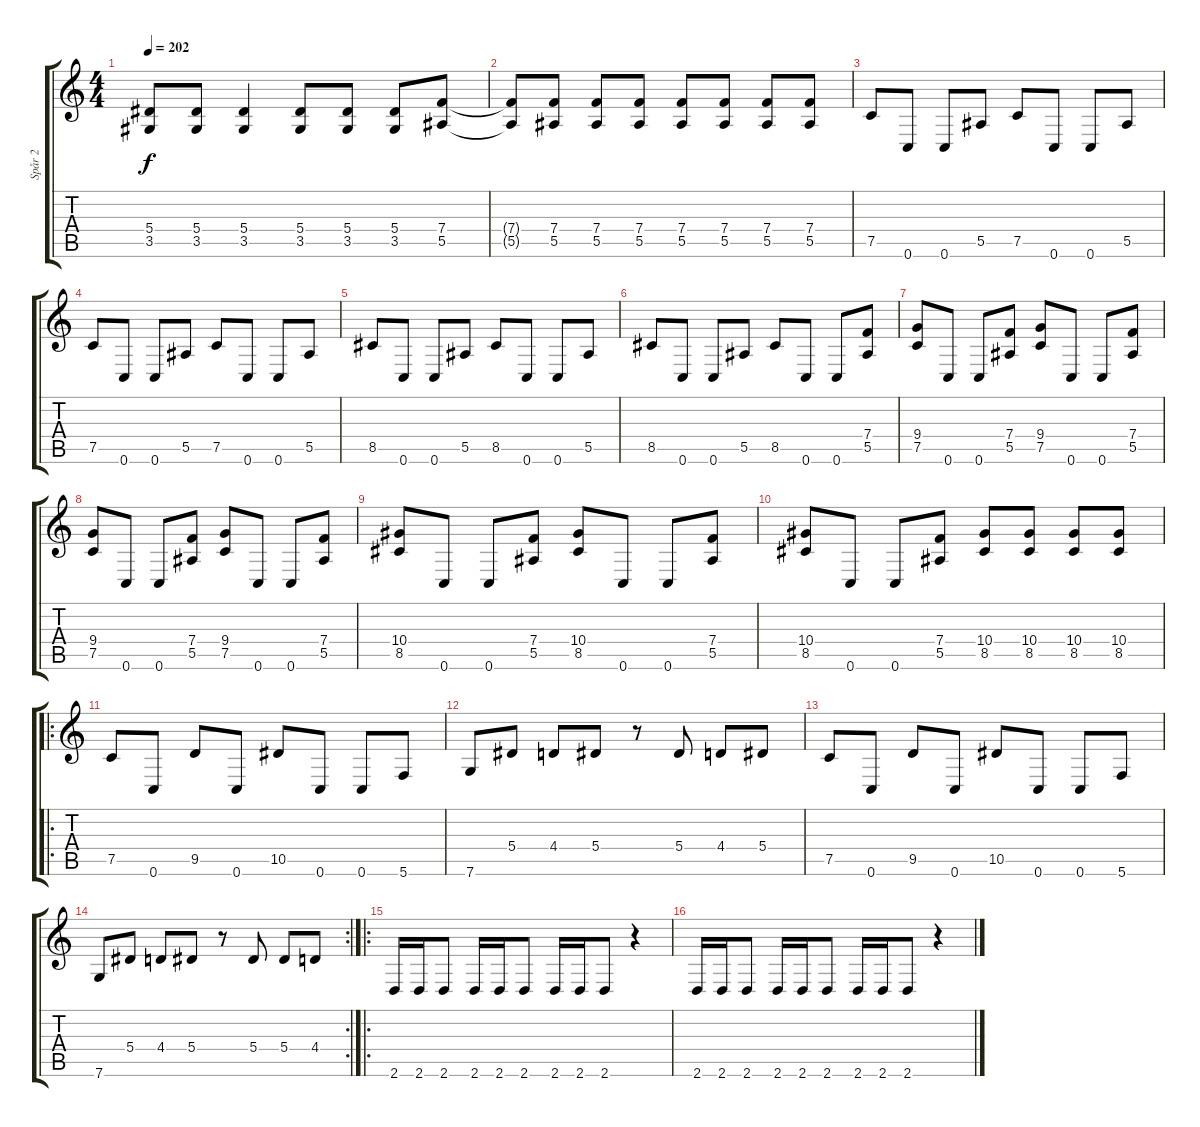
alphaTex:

\track ("Spår 2" "Spår 2") {instrument distortionguitar}
\staff {score tabs}
\tuning (C4 G3 Eb3 Bb2 F2 C2) {hide}
\ts (4 4)
\tempo 202
\clef g2
\ks c
(5.4{t} 3.5{t}).8{dy f} (5.4 3.5).8 (5.4 3.5).4 (5.4 3.5).8 (5.4 3.5).8 (5.4 3.5).8 (7.4 5.5).8 |
(7.4{t} 5.5{t}).8 (7.4 5.5).8 (7.4 5.5).8 (7.4 5.5).8 (7.4 5.5).8 (7.4 5.5).8 (7.4 5.5).8 (7.4 5.5).8 |
7.5.8 0.6.8 0.6.8 5.5.8 7.5.8 0.6.8 0.6.8 5.5.8 |
7.5.8 0.6.8 0.6.8 5.5.8 7.5.8 0.6.8 0.6.8 5.5.8 |
8.5.8 0.6.8 0.6.8 5.5.8 8.5.8 0.6.8 0.6.8 5.5.8 |
8.5.8 0.6.8 0.6.8 5.5.8 8.5.8 0.6.8 0.6.8 (7.4 5.5).8 |
(9.4 7.5).8 0.6.8 0.6.8 (7.4 5.5).8 (9.4 7.5).8 0.6.8 0.6.8 (7.4 5.5).8 |
(9.4 7.5).8 0.6.8 0.6.8 (7.4 5.5).8 (9.4 7.5).8 0.6.8 0.6.8 (7.4 5.5).8 |
(10.4 8.5).8 0.6.8 0.6.8 (7.4 5.5).8 (10.4 8.5).8 0.6.8 0.6.8 (7.4 5.5).8 |
(10.4 8.5).8 0.6.8 0.6.8 (7.4 5.5).8 (10.4 8.5).8 (10.4 8.5).8 (10.4 8.5).8 (10.4 8.5).8 |
\ro
7.5.8 0.6.8 9.5.8 0.6.8 10.5.8 0.6.8 0.6.8 5.6.8 |
7.6.8 5.4.8 4.4.8 5.4.8 r.8 5.4.8 4.4.8 5.4.8 |
7.5.8 0.6.8 9.5.8 0.6.8 10.5.8 0.6.8 0.6.8 5.6.8 |
\rc 2
7.6.8 5.4.8 4.4.8 5.4.8 r.8 5.4.8 5.4.8 4.4.8 |
\ro
2.6.16 2.6.16 2.6.8 2.6.16 2.6.16 2.6.8 2.6.16 2.6.16 2.6.8 r.4 |
2.6.16 2.6.16 2.6.8 2.6.16 2.6.16 2.6.8 2.6.16 2.6.16 2.6.8 r.4
